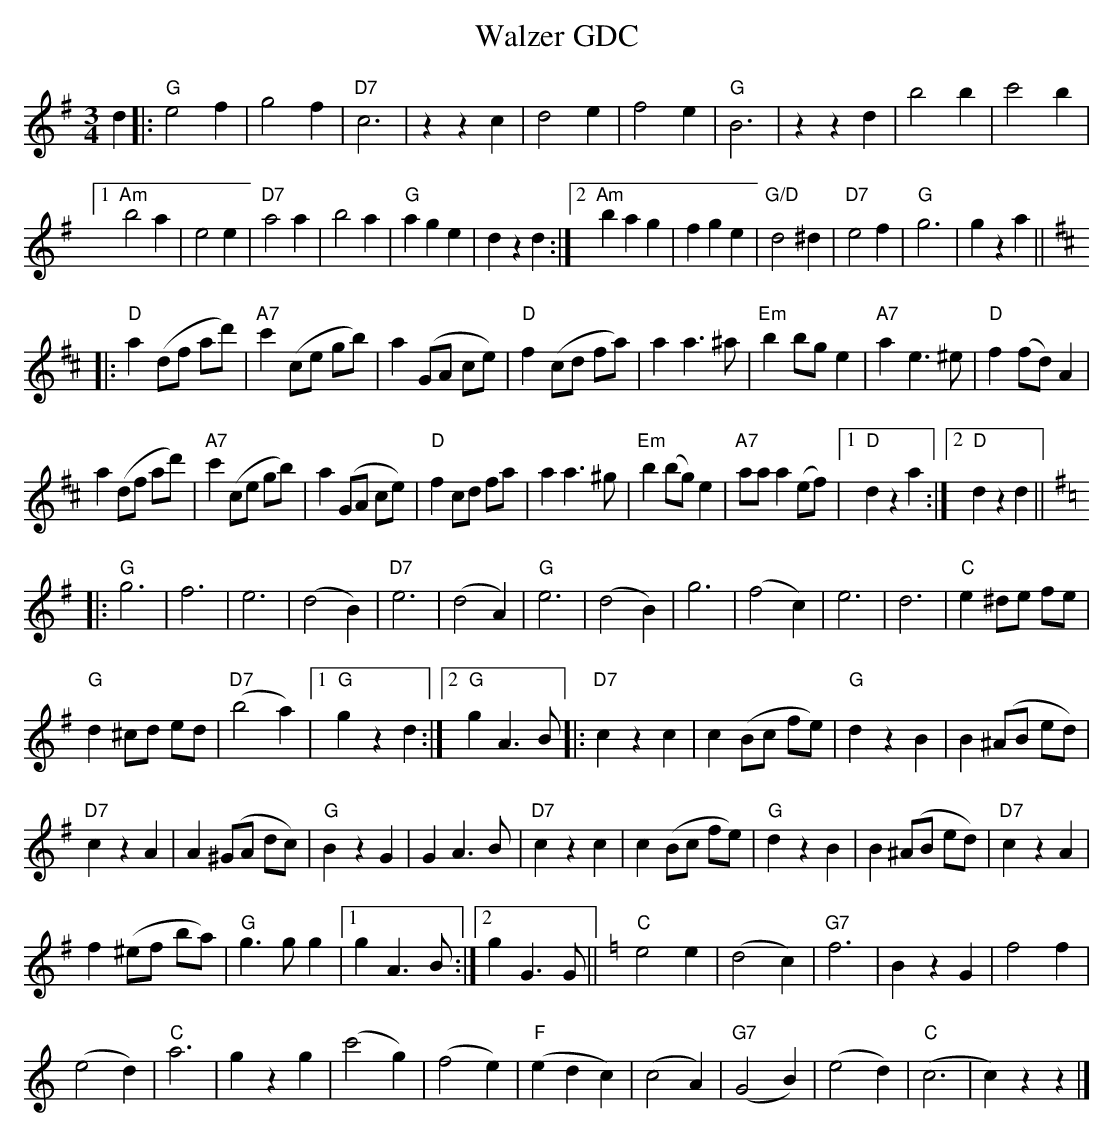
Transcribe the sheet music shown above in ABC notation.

X:1
T:  Walzer GDC
M:3/4
L:1/4
K:G
d |: "G"e2f | g2f | "D7"c3 | zzc | d2e | f2e | "G"B3 | zzd | b2b | c'2b |1
"Am"b2a | e2e | "D7"a2a | b2a | "G"age | dzd :|2 "Am"bag | fge | "G/D"d2^d | "D7"e2f | "G"g3 | gza || [K:D] [L:1/8]
|: "D"a2 (df ad') | "A7"c'2 (ce gb) | a2 (GA ce) | "D"f2 (cd fa) | a2a3^a | "Em"b2bge2 | "A7"a2e3 ^e | "D"f2 (fd) A2 |
a2 (df ad') | "A7"c'2 (ce gb) | a2 (GA ce) | "D"f2 cd fa | a2a3^g | "Em"b2 (bg) e2 | "A7"aa a2 (ef) |1 "D"d2z2a2 :|2 "D"d2z2d2 || [K:G] [L:1/4]
|: "G"g3 | f3 | e3 | (d2B) | "D7"e3 | (d2A) | "G"e3 | (d2B) | g3 | (f2c) | e3 | d3 | "C"e ^d/e/ f/e/ |
"G"d ^c/d/ e/d/ | "D7"(b2a) |1 "G"gzd :|2 "G"gA>B |: "D7"czc | c (B/c/ f/e/) | "G"dzB | B (^A/B/ e/d/) |
"D7"czA | A (^G/A/ d/c/) | "G"BzG | GA>B | "D7"czc | c (B/c/ f/e/) | "G"dzB | B (^A/B/ e/d/) | "D7"czA |
f (^e/f/ b/a/) | "G"g>gg |1 gA>B :|2 gG>G || [K:C] "C"e2e | (d2c) | "G7"f3 | BzG | f2f |
(e2d) | "C"a3 | gzg | (c'2g) | (f2e) | "F"(edc) | (c2A) | "G7"(G2B) | (e2d) | "C"(c3 | c)zz |]
